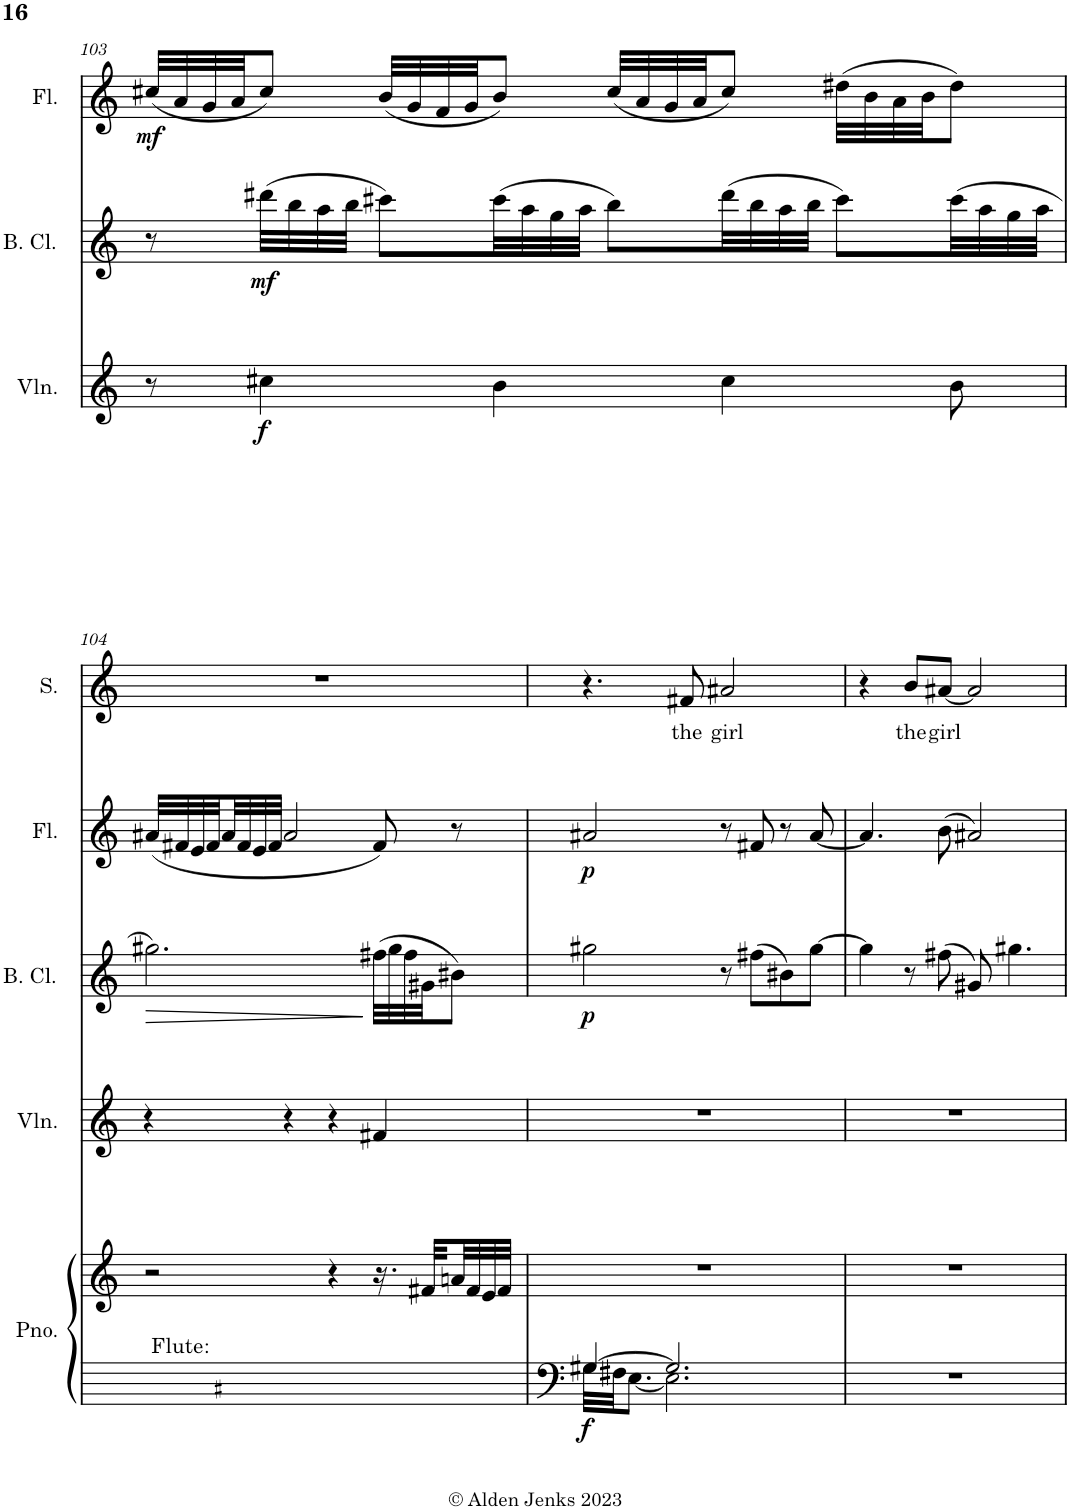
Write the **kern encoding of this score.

**kern	**kern	**dynam	**kern	**dynam	**kern	**dynam	**kern	**dynam	**kern	**text
*part5	*part5	*part5	*part4	*part4	*part3	*part3	*part2	*part2	*part1	*part1
*staff6	*staff5	*staff5/6	*staff4	*staff4	*staff3	*staff3	*staff2	*staff2	*staff1	*staff1
*I"Piano	*	*	*I"Violin	*	*I"Bass Clarinet (Bb)	*	*I"Flute	*	*I"Soprano	*
*I'Pno.	*	*	*I'Vln.	*	*I'B. Cl.	*	*I'Fl.	*	*I'S.	*
!!LO:PB:g=z
*clefF4	*clefG2	*	*clefG2	*	*clefG2	*	*clefG2	*	*clefG2	*
*	*	*	*	*	*Trd8c14	*	*	*	*	*
*k[]	*k[]	*	*k[]	*	*k[]	*	*k[]	*	*k[]	*
*M4/4	*M4/4	*	*M4/4	*	*M4/4	*	*M4/4	*	*M4/4	*
=103	=103	=103	=103	=103	=103	=103	=103	=103	=103	=103
!	!	!	!	!	!	!	!	!LO:DY:b	!	!
1r	1r	.	8r	.	8r	.	(32cc#X/LLL	mf	1r	.
.	.	.	.	.	.	.	32a/	.	.	.
.	.	.	.	.	.	.	32g/	.	.	.
.	.	.	.	.	.	.	32a/JJ	.	.	.
!	!	!	!	!LO:DY:b	!	!LO:DY:b	!	!	!	!
.	.	.	4cc#X\	f	(32ddd#X\LLL	mf	8cc#/J)	.	.	.
.	.	.	.	.	32bb\	.	.	.	.	.
.	.	.	.	.	32aa\	.	.	.	.	.
.	.	.	.	.	32bb\JJJ	.	.	.	.	.
.	.	.	.	.	8ccc#X\L)	.	(32b/LLL	.	.	.
.	.	.	.	.	.	.	32g/	.	.	.
.	.	.	.	.	.	.	32f/	.	.	.
.	.	.	.	.	.	.	32g/JJ	.	.	.
.	.	.	4b\	.	(32ccc#\LL	.	8b/J)	.	.	.
.	.	.	.	.	32aa\	.	.	.	.	.
.	.	.	.	.	32gg\	.	.	.	.	.
.	.	.	.	.	32aa\JJJ	.	.	.	.	.
.	.	.	.	.	8bb\L)	.	(32cc#/LLL	.	.	.
.	.	.	.	.	.	.	32a/	.	.	.
.	.	.	.	.	.	.	32g/	.	.	.
.	.	.	.	.	.	.	32a/JJ	.	.	.
.	.	.	4cc#\	.	(32ddd#\LL	.	8cc#/J)	.	.	.
.	.	.	.	.	32bb\	.	.	.	.	.
.	.	.	.	.	32aa\	.	.	.	.	.
.	.	.	.	.	32bb\JJJ	.	.	.	.	.
.	.	.	.	.	8ccc#\L)	.	(32dd#X\LLL	.	.	.
.	.	.	.	.	.	.	32b\	.	.	.
.	.	.	.	.	.	.	32a\	.	.	.
.	.	.	.	.	.	.	32b\JJ	.	.	.
.	.	.	8b\	.	(32ccc#\LL	.	8dd#\J)	.	.	.
.	.	.	.	.	32aa\	.	.	.	.	.
.	.	.	.	.	32gg\	.	.	.	.	.
.	.	.	.	.	32aa\JJJ	.	.	.	.	.
!!LO:LB:g=z
=104	=104	=104	=104	=104	=104	=104	=104	=104	=104	=104
!LO:TX:a:t=Flute&colon;	!	!	!	!	!	!	!	!	!	!
!	!	!	!	!	!	!LO:HP:b	!	!	!	!
32aLLL	2r	.	4r	.	2.gg#X\)	>	(32a#X/LLL	.	1r	.
32f#X	.	.	.	.	.	.	32f#X/	.	.	.
32e	.	.	.	.	.	.	32e/	.	.	.
32f#	.	.	.	.	.	.	32f#/	.	.	.
32a#X	.	.	.	.	.	.	32a#/	.	.	.
32f#	.	.	.	.	.	.	32f#/	.	.	.
32e	.	.	.	.	.	.	32e/	.	.	.
32f#JJJ	.	.	.	.	.	.	32f#/JJJ	.	.	.
2a#	.	.	4r	.	.	.	2a#/	.	.	.
.	4r	.	4r	.	.	.	.	.	.	.
8f#	16.r	.	4f#X/	.	(32ff#X\LLL	]	8f#/)	.	.	.
.	.	.	.	.	32gg#\	.	.	.	.	.
.	.	.	.	.	32ff#\	.	.	.	.	.
.	32f#X/LLL	.	.	.	32g#X\JJ	.	.	.	.	.
8ryy	32an/	.	.	.	8b#X\J)	.	8r	.	.	.
.	32f#/	.	.	.	.	.	.	.	.	.
.	32e/	.	.	.	.	.	.	.	.	.
.	32f#/JJJ	.	.	.	.	.	.	.	.	.
=105	=105	=105	=105	=105	=105	=105	=105	=105	=105	=105
*^	*	*	*	*	*	*	*	*	*	*
!	!	!	!LO:DY:b=2	!	!	!	!LO:DY:b	!	!LO:DY:b	!	!
[4G#X/	32G#\LLL	1r	f	1r	.	2gg#X\	p	2a#X/	p	4.r	.
.	32F#X\JJ	.	.	.	.	.	.	.	.	.	.
.	[8.E\J	.	.	.	.	.	.	.	.	.	.
2.G#/]	2.E\]	.	.	.	.	.	.	.	.	.	.
!	!	!	!	!	!	!	!	!	!	!	!LO:LY:b
.	.	.	.	.	.	.	.	.	.	8f#X/	the
!	!	!	!	!	!	!	!	!	!	!	!LO:LY:b
.	.	.	.	.	.	8r	.	8r	.	2a#X/	girl
.	.	.	.	.	.	(8ff#X\L	.	8f#X/	.	.	.
.	.	.	.	.	.	8b#X\)	.	8r	.	.	.
.	.	.	.	.	.	[8gg#\J	.	[8a#/	.	.	.
*v	*v	*	*	*	*	*	*	*	*	*	*
=106	=106	=106	=106	=106	=106	=106	=106	=106	=106	=106
1r	1r	.	1r	.	4gg#\]	.	4.a#/]	.	4r	.
!	!	!	!	!	!	!	!	!	!	!LO:LY:b
.	.	.	.	.	8r	.	.	.	8b/L	the
!	!	!	!	!	!	!	!	!	!	!LO:LY:b
.	.	.	.	.	(8ff#X\	.	(8b\	.	[8a#X/J	girl
.	.	.	.	.	8g#X/)	.	2a#X/)	.	2a#/]	.
.	.	.	.	.	4.gg#X\	.	.	.	.	.
=	=	=	=	=	=	=	=	=	=	=
*-	*-	*-	*-	*-	*-	*-	*-	*-	*-	*-
